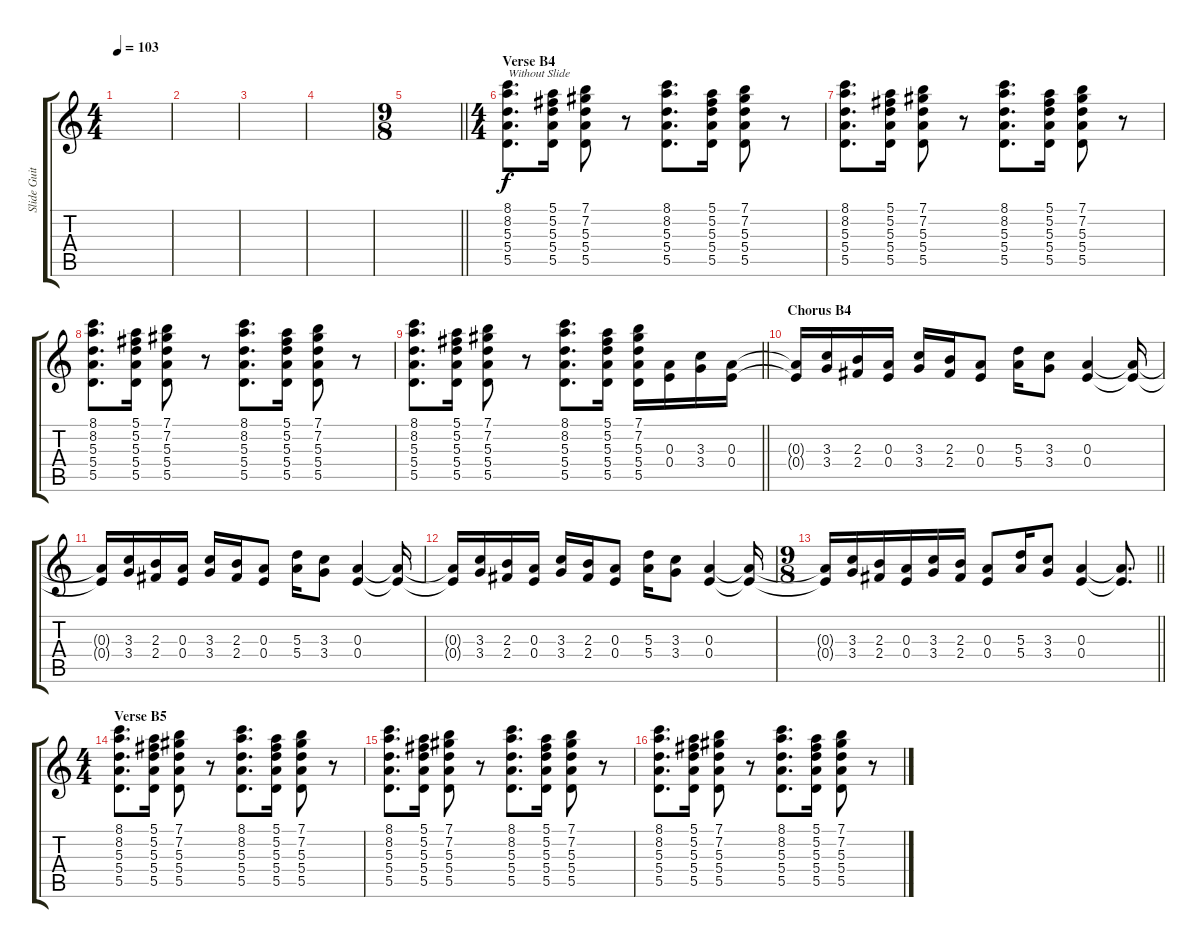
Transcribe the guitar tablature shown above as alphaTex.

\track ("Slide Guitar L Phaser" "Slide Guit") {instrument overdrivenguitar}
\staff {score tabs}
\tuning (E4 Db4 A3 E3 A2 E2) {hide}
\ts (4 4)
\tempo 103
\clef g2
\ks c
|
|
|
|
\ts (9 8)
\barLineRight lightlight
|
\ts (4 4)
\section ("" "Verse B4")
(8.1 8.2 5.3 5.4 5.5).8{d txt "Without Slide"} (5.1 5.2 5.3 5.4 5.5).16 (7.1 7.2 5.3 5.4 5.5).8 r.8 (8.1 8.2 5.3 5.4 5.5).8{d} (5.1 5.2 5.3 5.4 5.5).16 (7.1 7.2 5.3 5.4 5.5).8 r.8 |
(8.1 8.2 5.3 5.4 5.5).8{d} (5.1 5.2 5.3 5.4 5.5).16 (7.1 7.2 5.3 5.4 5.5).8 r.8 (8.1 8.2 5.3 5.4 5.5).8{d} (5.1 5.2 5.3 5.4 5.5).16 (7.1 7.2 5.3 5.4 5.5).8 r.8 |
(8.1 8.2 5.3 5.4 5.5).8{d} (5.1 5.2 5.3 5.4 5.5).16 (7.1 7.2 5.3 5.4 5.5).8 r.8 (8.1 8.2 5.3 5.4 5.5).8{d} (5.1 5.2 5.3 5.4 5.5).16 (7.1 7.2 5.3 5.4 5.5).8 r.8 |
\barLineRight lightlight
(8.1 8.2 5.3 5.4 5.5).8{d} (5.1 5.2 5.3 5.4 5.5).16 (7.1 7.2 5.3 5.4 5.5).8 r.8 (8.1 8.2 5.3 5.4 5.5).8{d} (5.1 5.2 5.3 5.4 5.5).16 (7.1 7.2 5.3 5.4 5.5).16 (0.3 0.4).16 (3.3 3.4).16 (0.3 0.4).16 |
\section ("" "Chorus B4")
(0.3{t} 0.4{t}).16 (3.3 3.4).16 (2.3 2.4).16 (0.3 0.4).16 (3.3 3.4).16 (2.3 2.4).16 (0.3 0.4).8 (5.3 5.4).16 (3.3 3.4).8 (0.3 0.4).4 (0.3{t} 0.4{t}).16 |
(0.3{t} 0.4{t}).16 (3.3 3.4).16 (2.3 2.4).16 (0.3 0.4).16 (3.3 3.4).16 (2.3 2.4).16 (0.3 0.4).8 (5.3 5.4).16 (3.3 3.4).8 (0.3 0.4).4 (0.3{t} 0.4{t}).16 |
(0.3{t} 0.4{t}).16 (3.3 3.4).16 (2.3 2.4).16 (0.3 0.4).16 (3.3 3.4).16 (2.3 2.4).16 (0.3 0.4).8 (5.3 5.4).16 (3.3 3.4).8 (0.3 0.4).4 (0.3{t} 0.4{t}).16 |
\ts (9 8)
\barLineRight lightlight
(0.3{t} 0.4{t}).16 (3.3 3.4).16 (2.3 2.4).16 (0.3 0.4).16 (3.3 3.4).16 (2.3 2.4).16 (0.3 0.4).8 (5.3 5.4).16 (3.3 3.4).8 (0.3 0.4).4 (0.3{t} 0.4{t}).8{d} |
\ts (4 4)
\section ("" "Verse B5")
(8.1 8.2 5.3 5.4 5.5).8{d} (5.1 5.2 5.3 5.4 5.5).16 (7.1 7.2 5.3 5.4 5.5).8 r.8 (8.1 8.2 5.3 5.4 5.5).8{d} (5.1 5.2 5.3 5.4 5.5).16 (7.1 7.2 5.3 5.4 5.5).8 r.8 |
(8.1 8.2 5.3 5.4 5.5).8{d} (5.1 5.2 5.3 5.4 5.5).16 (7.1 7.2 5.3 5.4 5.5).8 r.8 (8.1 8.2 5.3 5.4 5.5).8{d} (5.1 5.2 5.3 5.4 5.5).16 (7.1 7.2 5.3 5.4 5.5).8 r.8 |
(8.1 8.2 5.3 5.4 5.5).8{d} (5.1 5.2 5.3 5.4 5.5).16 (7.1 7.2 5.3 5.4 5.5).8 r.8 (8.1 8.2 5.3 5.4 5.5).8{d} (5.1 5.2 5.3 5.4 5.5).16 (7.1 7.2 5.3 5.4 5.5).8 r.8
